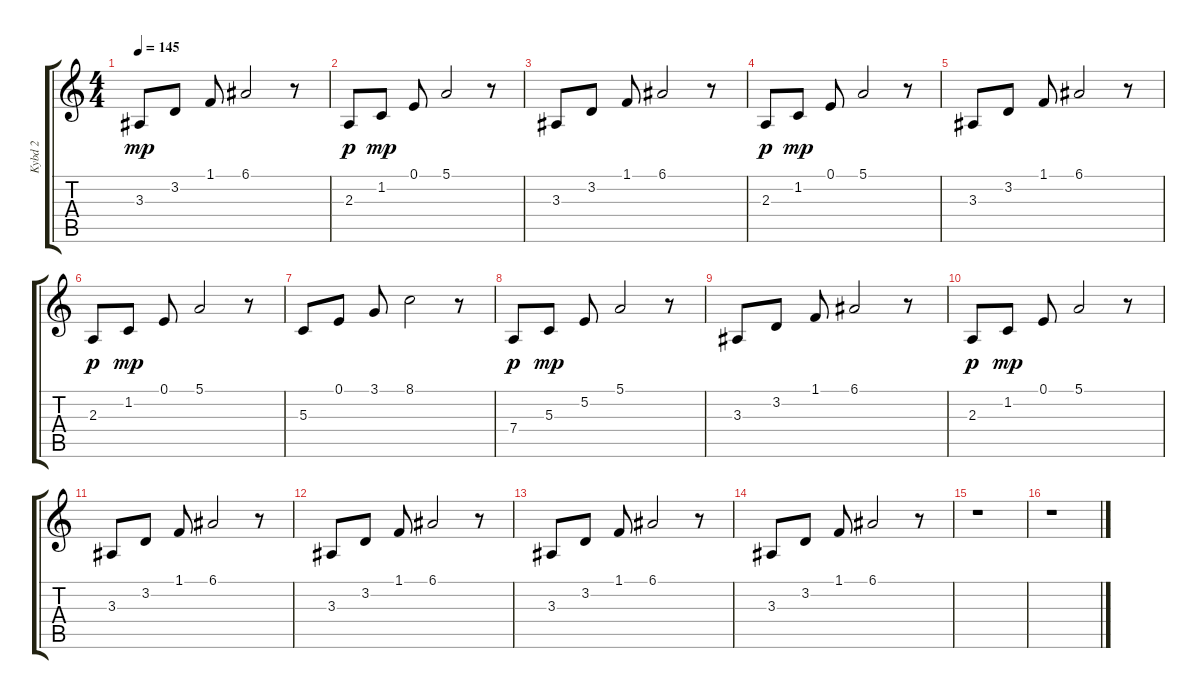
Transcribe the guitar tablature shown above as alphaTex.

\track ("Kybd 2" "Kybd 2") {instrument fx8scifi}
\staff {score tabs}
\tuning (E4 B3 G3 D3 A2 E2) {hide}
\ts (4 4)
\tempo 145
\clef g2
\ks c
3.3.8{dy mp} 3.2.8 1.1.8 6.1.2 r.8 |
2.3.8{dy p} 1.2.8{dy mp} 0.1.8 5.1.2 r.8 |
3.3.8 3.2.8 1.1.8 6.1.2 r.8 |
2.3.8{dy p} 1.2.8{dy mp} 0.1.8 5.1.2 r.8 |
3.3.8 3.2.8 1.1.8 6.1.2 r.8 |
2.3.8{dy p} 1.2.8{dy mp} 0.1.8 5.1.2 r.8 |
5.3.8 0.1.8 3.1.8 8.1.2 r.8 |
7.4.8{dy p} 5.3.8{dy mp} 5.2.8 5.1.2 r.8 |
3.3.8 3.2.8 1.1.8 6.1.2 r.8 |
2.3.8{dy p} 1.2.8{dy mp} 0.1.8 5.1.2 r.8 |
3.3.8 3.2.8 1.1.8 6.1.2 r.8 |
3.3.8 3.2.8 1.1.8 6.1.2 r.8 |
3.3.8 3.2.8 1.1.8 6.1.2 r.8 |
3.3.8 3.2.8 1.1.8 6.1.2 r.8 |
r.1 |
r.1
